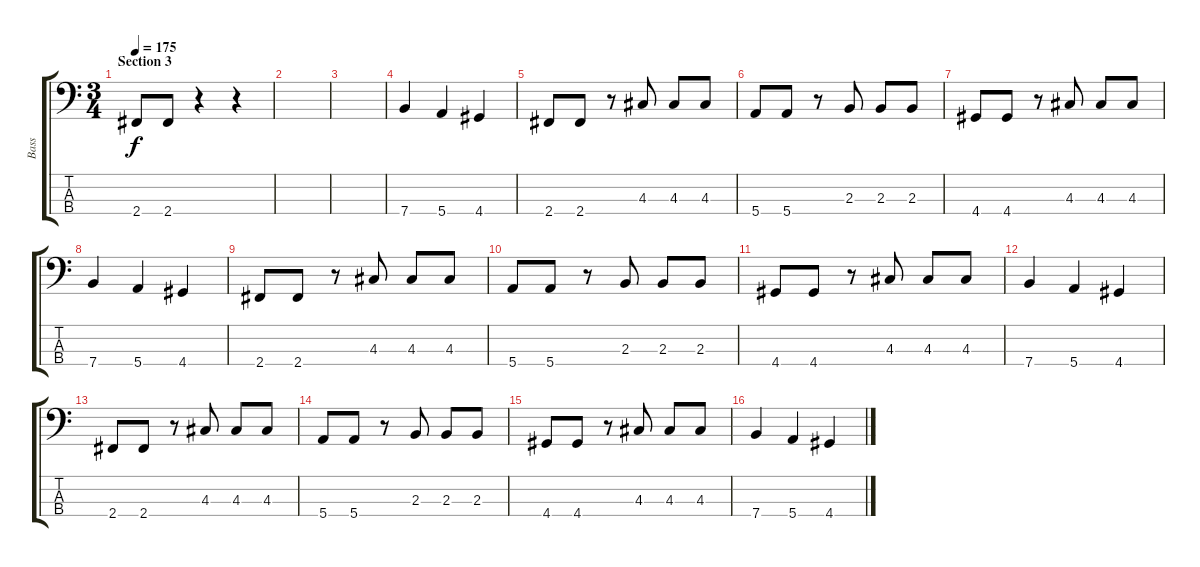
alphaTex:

\track ("Bass" "Bass") {instrument electricbassfinger}
\staff {score tabs}
\tuning (G2 D2 A1 E1) {hide}
\ts (3 4)
\section ("" "Section 3")
\tempo 175
\clef f4
\ks c
2.4.8{dy f instrument electricbassfinger} 2.4.8 r.4 r.4 |
|
|
7.4.4 5.4.4 4.4.4 |
2.4.8 2.4.8 r.8 4.3.8 4.3.8 4.3.8 |
5.4.8 5.4.8 r.8 2.3.8 2.3.8 2.3.8 |
4.4.8 4.4.8 r.8 4.3.8 4.3.8 4.3.8 |
7.4.4 5.4.4 4.4.4 |
2.4.8 2.4.8 r.8 4.3.8 4.3.8 4.3.8 |
5.4.8 5.4.8 r.8 2.3.8 2.3.8 2.3.8 |
4.4.8 4.4.8 r.8 4.3.8 4.3.8 4.3.8 |
7.4.4 5.4.4 4.4.4 |
2.4.8 2.4.8 r.8 4.3.8 4.3.8 4.3.8 |
5.4.8 5.4.8 r.8 2.3.8 2.3.8 2.3.8 |
4.4.8 4.4.8 r.8 4.3.8 4.3.8 4.3.8 |
7.4.4 5.4.4 4.4.4
